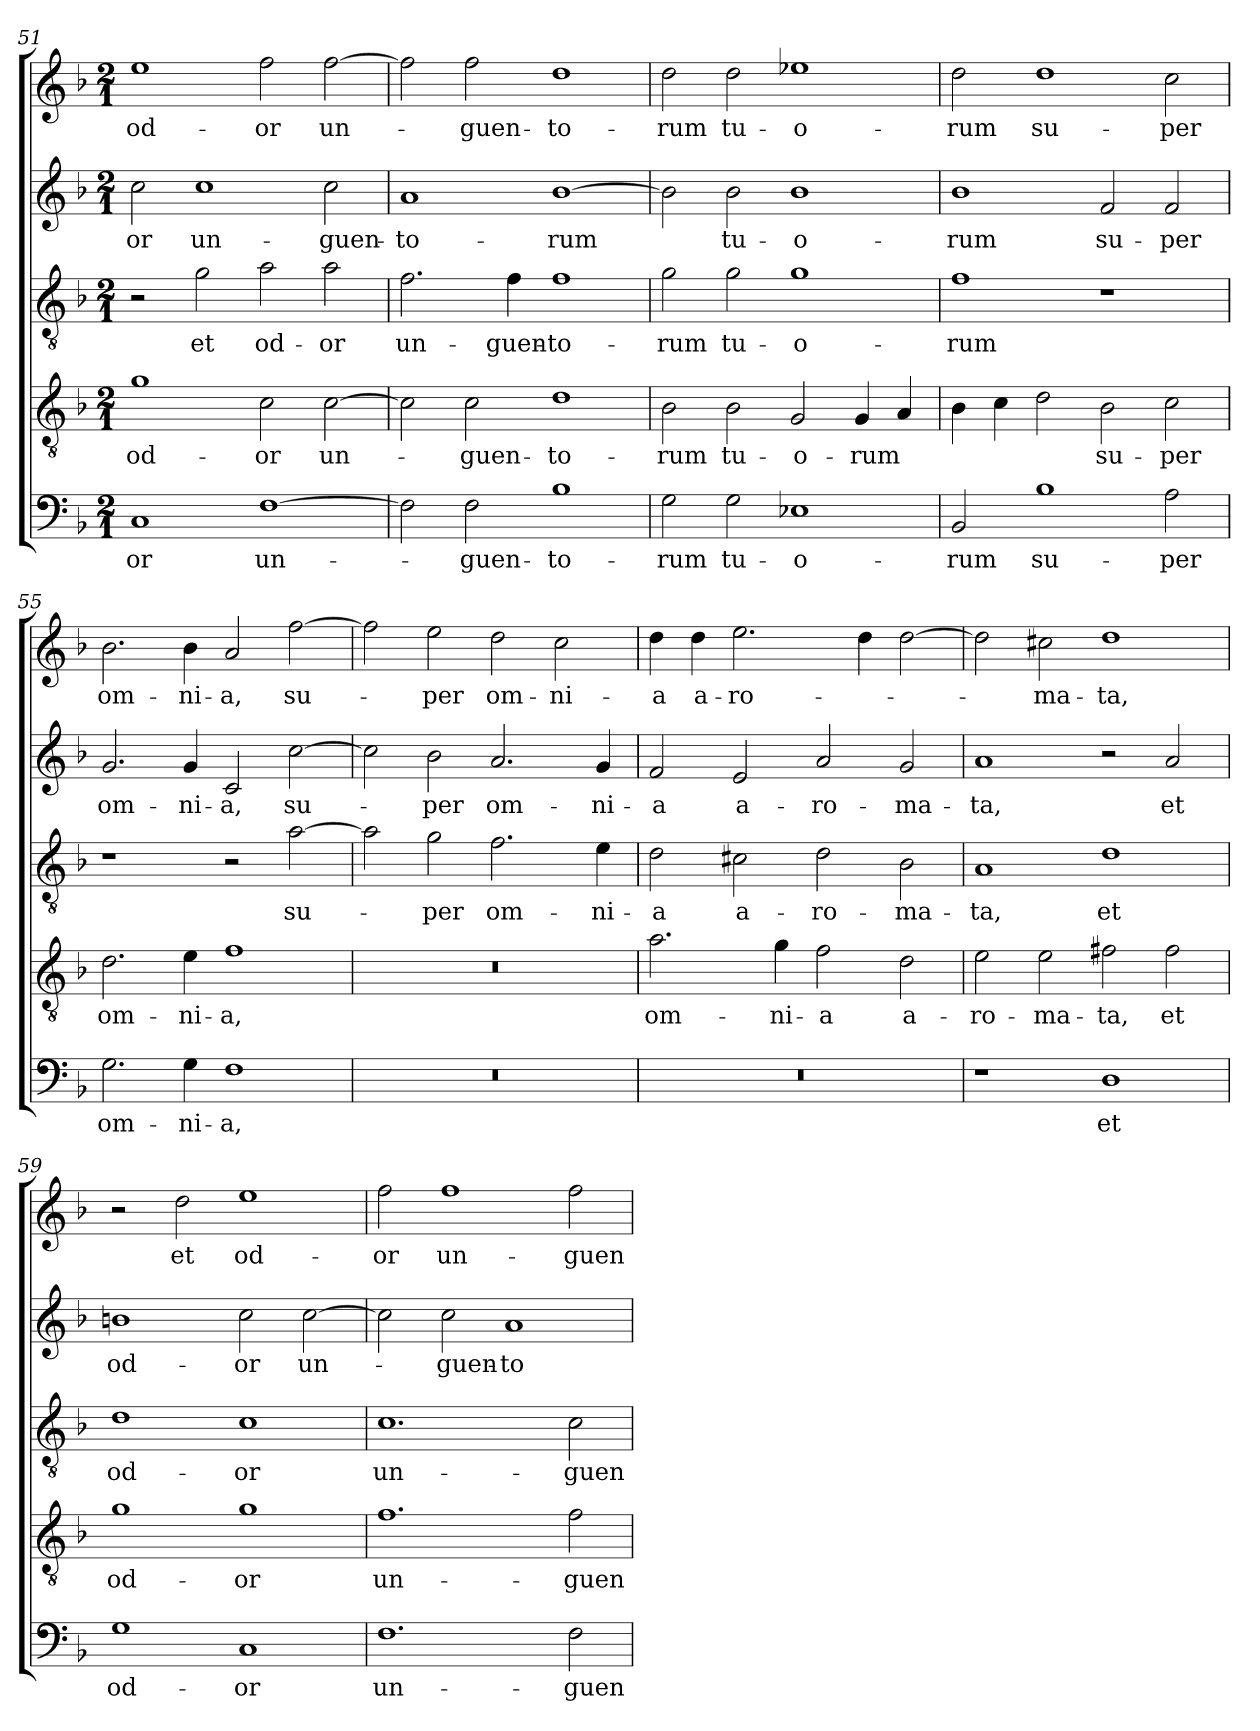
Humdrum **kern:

**kern	**text	**kern	**text	**kern	**text	**kern	**text	**kern	**text
*part5	*part5	*part4	*part4	*part3	*part3	*part2	*part2	*part1	*part1
*staff5	*staff5	*staff4	*staff4	*staff3	*staff3	*staff2	*staff2	*staff1	*staff1
*clefF4	*	*clefGv2	*	*clefGv2	*	*clefG2	*	*clefG2	*
*k[b-]	*	*k[b-]	*	*k[b-]	*	*k[b-]	*	*k[b-]	*
*F:	*	*F:	*	*F:	*	*F:	*	*F:	*
*M2/1	*	*M2/1	*	*M2/1	*	*M2/1	*	*M2/1	*
=51	=51	=51	=51	=51	=51	=51	=51	=51	=51
!	!LO:LY:b	!	!LO:LY:b	!	!	!	!LO:LY:b	!	!LO:LY:b
1C	-or	1g	od-	2r	.	2cc\	-or	1ee	od-
!	!	!	!	!	!LO:LY:b	!	!LO:LY:b	!	!
.	.	.	.	2g\	et	1cc	un-	.	.
!	!LO:LY:b	!	!LO:LY:b	!	!LO:LY:b	!	!	!	!LO:LY:b
[1F	un-	2c\	-or	2a\	od-	.	.	2ff\	-or
!	!	!	!LO:LY:b	!	!LO:LY:b	!	!LO:LY:b	!	!LO:LY:b
.	.	[2c\	un-	2a\	-or	2cc\	-guen-	[2ff\	un-
=52	=52	=52	=52	=52	=52	=52	=52	=52	=52
!	!	!	!	!	!LO:LY:b	!	!LO:LY:b	!	!
2F\]	.	2c\]	.	2.f\	un-	1a	-to-	2ff\]	.
!	!LO:LY:b	!	!LO:LY:b	!	!	!	!	!	!LO:LY:b
2F\	-guen-	2c\	-guen-	.	.	.	.	2ff\	-guen-
!	!	!	!	!	!LO:LY:b	!	!	!	!
.	.	.	.	4f\	-guen-	.	.	.	.
!	!LO:LY:b	!	!LO:LY:b	!	!LO:LY:b	!	!LO:LY:b	!	!LO:LY:b
1B-	-to-	1d	-to-	1f	-to-	[1b-	-rum	1dd	-to-
=53	=53	=53	=53	=53	=53	=53	=53	=53	=53
!	!LO:LY:b	!	!LO:LY:b	!	!LO:LY:b	!	!	!	!LO:LY:b
2G\	-rum	2B-\	-rum	2g\	-rum	2b-\]	.	2dd\	-rum
!	!LO:LY:b	!	!LO:LY:b	!	!LO:LY:b	!	!LO:LY:b	!	!LO:LY:b
2G\	tu-	2B-\	tu-	2g\	tu-	2b-\	tu-	2dd\	tu-
!	!LO:LY:b	!	!LO:LY:b	!	!LO:LY:b	!	!LO:LY:b	!	!LO:LY:b
1E-X	-o-	2G/	-o-	1g	-o-	1b-	-o-	1ee-X	-o-
!	!	!	!LO:LY:b	!	!	!	!	!	!
.	.	4G/	-rum	.	.	.	.	.	.
.	.	4A/	.	.	.	.	.	.	.
=54	=54	=54	=54	=54	=54	=54	=54	=54	=54
!	!LO:LY:b	!	!	!	!LO:LY:b	!	!LO:LY:b	!	!LO:LY:b
2BB-/	-rum	4B-\	.	1f	-rum	1b-	-rum	2dd\	-rum
.	.	4c\	.	.	.	.	.	.	.
!	!LO:LY:b	!	!	!	!	!	!	!	!LO:LY:b
1B-	su-	2d\	.	.	.	.	.	1dd	su-
!	!	!	!LO:LY:b	!	!	!	!LO:LY:b	!	!
.	.	2B-\	su-	1r	.	2f/	su-	.	.
!	!LO:LY:b	!	!LO:LY:b	!	!	!	!LO:LY:b	!	!LO:LY:b
2A\	-per	2c\	-per	.	.	2f/	-per	2cc\	-per
=55	=55	=55	=55	=55	=55	=55	=55	=55	=55
!	!LO:LY:b	!	!LO:LY:b	!	!	!	!LO:LY:b	!	!LO:LY:b
2.G\	om-	2.d\	om-	1r	.	2.g/	om-	2.b-\	om-
!	!LO:LY:b	!	!LO:LY:b	!	!	!	!LO:LY:b	!	!LO:LY:b
4G\	-ni-	4e\	-ni-	.	.	4g/	-ni-	4b-\	-ni-
!	!LO:LY:b	!	!LO:LY:b	!	!	!	!LO:LY:b	!	!LO:LY:b
1F	-a,	1f	-a,	2r	.	2c/	-a,	2a/	-a,
!	!	!	!	!	!LO:LY:b	!	!LO:LY:b	!	!LO:LY:b
.	.	.	.	[2a\	su-	[2cc\	su-	[2ff\	su-
=56	=56	=56	=56	=56	=56	=56	=56	=56	=56
0r	.	0r	.	2a\]	.	2cc\]	.	2ff\]	.
!	!	!	!	!	!LO:LY:b	!	!LO:LY:b	!	!LO:LY:b
.	.	.	.	2g\	-per	2b-\	-per	2ee\	-per
!	!	!	!	!	!LO:LY:b	!	!LO:LY:b	!	!LO:LY:b
.	.	.	.	2.f\	om-	2.a/	om-	2dd\	om-
!	!	!	!	!	!	!	!	!	!LO:LY:b
.	.	.	.	.	.	.	.	2cc\	-ni-
!	!	!	!	!	!LO:LY:b	!	!LO:LY:b	!	!
.	.	.	.	4e\	-ni-	4g/	-ni-	.	.
!!LO:LB:g=z
=57	=57	=57	=57	=57	=57	=57	=57	=57	=57
!	!	!	!LO:LY:b	!	!LO:LY:b	!	!LO:LY:b	!	!LO:LY:b
0r	.	2.a\	om-	2d\	-a	2f/	-a	4dd\	-a
!	!	!	!	!	!	!	!	!	!LO:LY:b
.	.	.	.	.	.	.	.	4dd\	a-
!	!	!	!	!	!LO:LY:b	!	!LO:LY:b	!	!LO:LY:b
.	.	.	.	2c#X\	a-	2e/	a-	2.ee\	-ro-
!	!	!	!LO:LY:b	!	!	!	!	!	!
.	.	4g\	-ni-	.	.	.	.	.	.
!	!	!	!LO:LY:b	!	!LO:LY:b	!	!LO:LY:b	!	!
.	.	2f\	-a	2d\	-ro-	2a/	-ro-	.	.
.	.	.	.	.	.	.	.	4dd\	.
!	!	!	!LO:LY:b	!	!LO:LY:b	!	!LO:LY:b	!	!
.	.	2d\	a-	2B-\	-ma-	2g/	-ma-	[2dd\	.
=58	=58	=58	=58	=58	=58	=58	=58	=58	=58
!	!	!	!LO:LY:b	!	!LO:LY:b	!	!LO:LY:b	!	!
1r	.	2e\	-ro-	1A	-ta,	1a	-ta,	2dd\]	.
!	!	!	!LO:LY:b	!	!	!	!	!	!LO:LY:b
.	.	2e\	-ma-	.	.	.	.	2cc#X\	-ma-
!	!LO:LY:b	!	!LO:LY:b	!	!LO:LY:b	!	!	!	!LO:LY:b
1D	et	2f#X\	-ta,	1d	et	2r	.	1dd	-ta,
!	!	!	!LO:LY:b	!	!	!	!LO:LY:b	!	!
.	.	2f#\	et	.	.	2a/	et	.	.
=59	=59	=59	=59	=59	=59	=59	=59	=59	=59
!	!LO:LY:b	!	!LO:LY:b	!	!LO:LY:b	!	!LO:LY:b	!	!
1G	od-	1g	od-	1d	od-	1bn	od-	2r	.
!	!	!	!	!	!	!	!	!	!LO:LY:b
.	.	.	.	.	.	.	.	2dd\	et
!	!LO:LY:b	!	!LO:LY:b	!	!LO:LY:b	!	!LO:LY:b	!	!LO:LY:b
1C	-or	1g	-or	1c	-or	2cc\	-or	1ee	od-
!	!	!	!	!	!	!	!LO:LY:b	!	!
.	.	.	.	.	.	[2cc\	un-	.	.
=60	=60	=60	=60	=60	=60	=60	=60	=60	=60
!	!LO:LY:b	!	!LO:LY:b	!	!LO:LY:b	!	!	!	!LO:LY:b
1.F	un-	1.f	un-	1.c	un-	2cc\]	.	2ff\	-or
!	!	!	!	!	!	!	!LO:LY:b	!	!LO:LY:b
.	.	.	.	.	.	2cc\	-guen-	1ff	un-
!	!	!	!	!	!	!	!LO:LY:b	!	!
.	.	.	.	.	.	1a	-to-	.	.
!	!LO:LY:b	!	!LO:LY:b	!	!LO:LY:b	!	!	!	!LO:LY:b
2F\	-guen-	2f\	-guen-	2c\	-guen-	.	.	2ff\	-guen-
=	=	=	=	=	=	=	=	=	=
*-	*-	*-	*-	*-	*-	*-	*-	*-	*-
